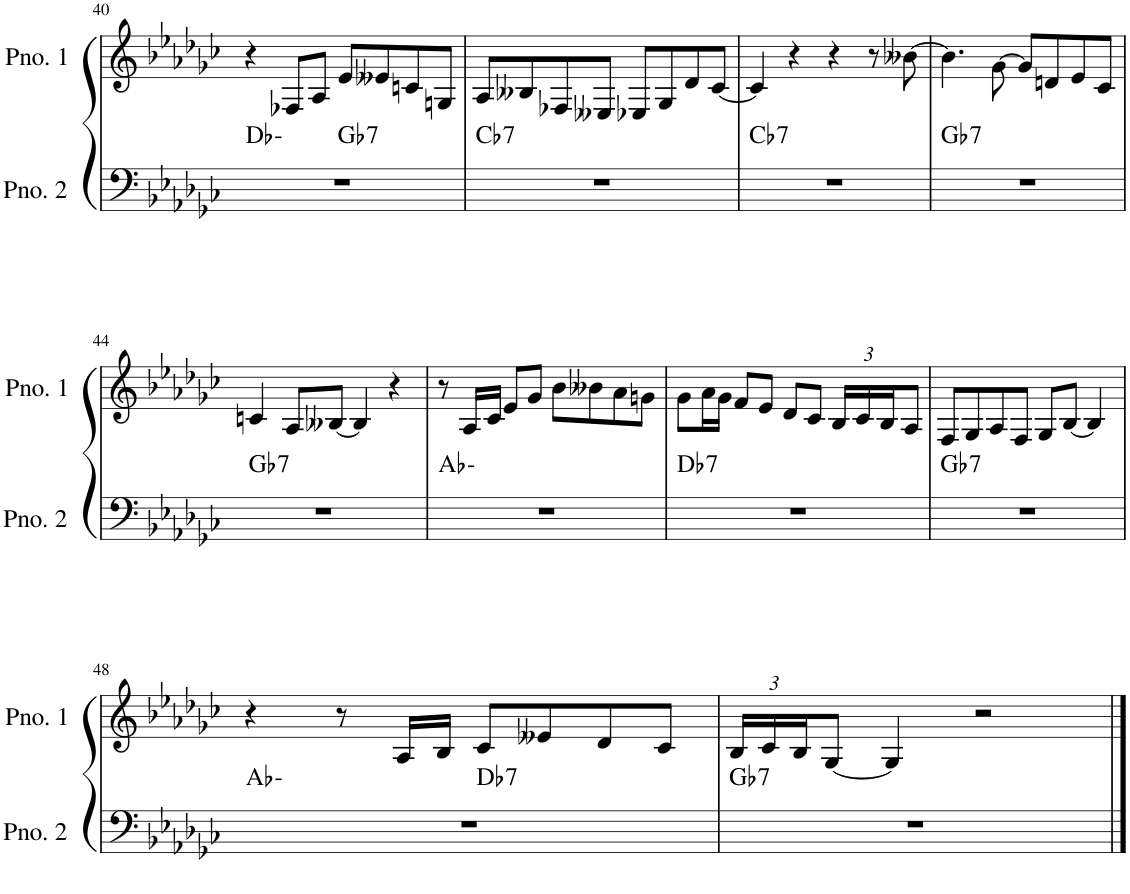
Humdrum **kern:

**kern	**harte	**kern
*part2	*part2	*part1
*staff2	*	*staff1
*I"ピアノ 2	*	*I"ピアノ 1
!!LO:PB:g=z
*clefF4	*	*clefG2
*k[b-e-a-d-g-c-]	*	*k[b-e-a-d-g-c-]
*M4/4	*	*M4/4
=40	=40	=40
*^	*	*
1r	2ryy	Db:min	4r
.	.	.	8F-X/L
.	.	.	8A-/J
!	!	!LO:H:kt=7	!
.	2ryy	Gb:7	8e-/L
.	.	.	8e--X/
.	.	.	8cn/
.	.	.	8Gn/J
=41	=41	=41	=41
!	!	!LO:H:kt=7	!
*v	*v	*	*
1r	Cb:7	8A-/L
.	.	8B--X/
.	.	8F-X/
.	.	8E--X/J
.	.	8E-X/L
.	.	8G-/
.	.	8d-/
.	.	[8c-/J
=42	=42	=42
!	!LO:H:kt=7	!
1r	Cb:7	4c-/]
.	.	4r
.	.	4r
.	.	8r
.	.	[8b--X\
=43	=43	=43
!	!LO:H:kt=7	!
1r	Gb:7	4.b--\]
.	.	[8g-\
.	.	8g-/L]
.	.	8dn/
.	.	8e-/
.	.	8c-/J
!!LO:LB:g=z
=44	=44	=44
!	!LO:H:kt=7	!
1r	Gb:7	4cn/
.	.	8A-/L
.	.	[8B--X/J
.	.	4B--/]
.	.	4r
=45	=45	=45
1r	Ab:min	8r
.	.	16A-/LL
.	.	16c-/JJ
.	.	8e-/L
.	.	8g-/J
.	.	8b-\L
.	.	8b--X\
.	.	8a-\
.	.	8gn\J
=46	=46	=46
!	!LO:H:kt=7	!
1r	Db:7	8g-\L
.	.	16a-\L
.	.	16g-\JJ
.	.	8f/L
.	.	8e-/J
.	.	8d-/L
.	.	8c-/J
*	*	*Xbrackettup
.	.	24B-/LL
.	.	24c-/
.	.	24B-/J
.	.	8A-/J
=47	=47	=47
!	!LO:H:kt=7	!
1r	Gb:7	8F/L
.	.	8G-/
.	.	8A-/
.	.	8F/J
.	.	8G-/L
.	.	[8B-/J
.	.	4B-/]
!!LO:LB:g=z
=48	=48	=48
*^	*	*
1r	2ryy	Ab:min	4r
.	.	.	8r
.	.	.	16A-/LL
.	.	.	16B-/JJ
!	!	!LO:H:kt=7	!
.	2ryy	Db:7	8c-/L
.	.	.	8e--X/
.	.	.	8d-/
.	.	.	8c-/J
=49	=49	=49	=49
!	!	!LO:H:kt=7	!
*v	*v	*	*
1r	Gb:7	24B-/LL
.	.	24c-/
.	.	24B-/J
.	.	[8G-/J
.	.	4G-/]
.	.	2r
==	==	==
*-	*-	*-
